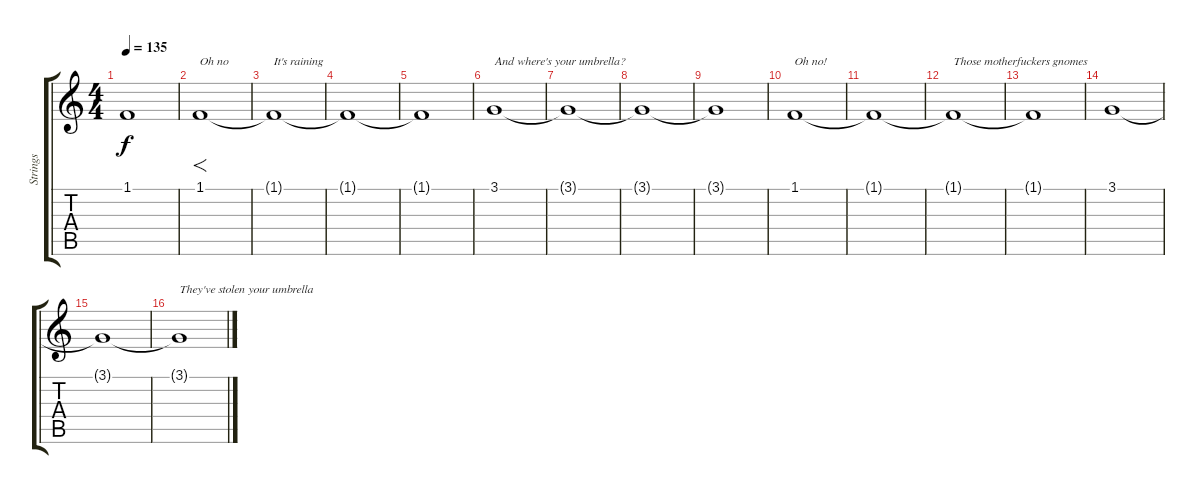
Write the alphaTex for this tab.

\track ("Strings" "Strings") {instrument stringensemble1}
\staff {score tabs}
\tuning (E4 B3 G3 D3 A2 E2) {hide}
\ts (4 4)
\tempo 135
\clef g2
\ks c
1.1{t}.1{dy f} |
1.1.1{f txt "Oh no" volume 14} |
1.1{t}.1{txt "It's raining"} |
1.1{t}.1 |
1.1{t}.1 |
3.1.1{txt "And where's your umbrella?"} |
3.1{t}.1 |
3.1{t}.1 |
3.1{t}.1 |
1.1.1{txt "Oh no!"} |
1.1{t}.1 |
1.1{t}.1{txt "Those motherfuckers gnomes"} |
1.1{t}.1 |
3.1.1 |
3.1{t}.1 |
3.1{t}.1{txt "They've stolen your umbrella"}
